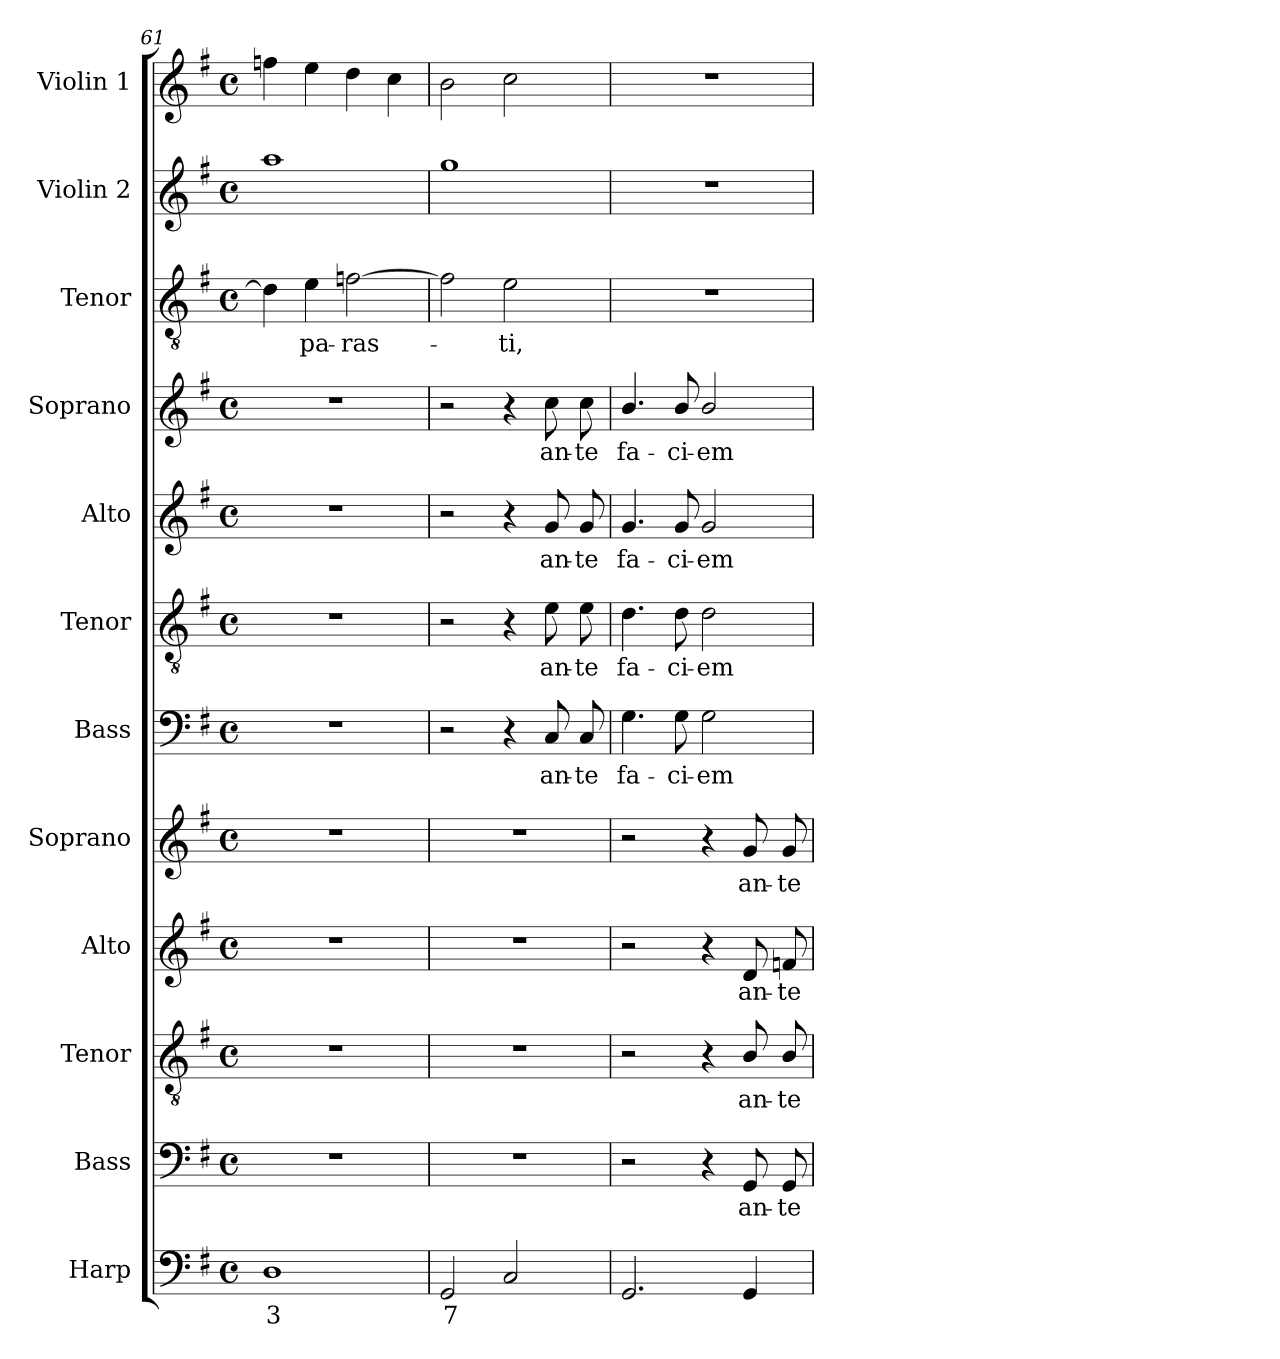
**kern	**text	**kern	**text	**kern	**text	**kern	**text	**kern	**text	**kern	**text	**kern	**text	**kern	**text	**kern	**text	**kern	**text	**kern	**kern
*part12	*part12	*part11	*part11	*part10	*part10	*part9	*part9	*part8	*part8	*part7	*part7	*part6	*part6	*part5	*part5	*part4	*part4	*part3	*part3	*part2	*part1
*staff12	*staff12	*staff11	*staff11	*staff10	*staff10	*staff9	*staff9	*staff8	*staff8	*staff7	*staff7	*staff6	*staff6	*staff5	*staff5	*staff4	*staff4	*staff3	*staff3	*staff2	*staff1
*I"Harp	*	*I"Bass	*	*I"Tenor	*	*I"Alto	*	*I"Soprano	*	*I"Bass	*	*I"Tenor	*	*I"Alto	*	*I"Soprano	*	*I"Tenor	*	*I"Violin 2	*I"Violin 1
*I'Hp.	*	*I'B.	*	*I'T.	*	*I'A.	*	*I'S.	*	*I'B.	*	*I'T.	*	*I'A.	*	*I'S.	*	*I'T.	*	*I'Vln. 2	*I'Vln. 1
*clefF4	*	*clefF4	*	*clefGv2	*	*clefG2	*	*clefG2	*	*clefF4	*	*clefGv2	*	*clefG2	*	*clefG2	*	*clefGv2	*	*clefG2	*clefG2
*	*	*	*	*ITrd7c12	*	*	*	*	*	*	*	*ITrd7c12	*	*	*	*	*	*ITrd7c12	*	*	*
*k[f#]	*	*k[f#]	*	*k[f#]	*	*k[f#]	*	*k[f#]	*	*k[f#]	*	*k[f#]	*	*k[f#]	*	*k[f#]	*	*k[f#]	*	*k[f#]	*k[f#]
*G:	*	*G:	*	*G:	*	*G:	*	*G:	*	*G:	*	*G:	*	*G:	*	*G:	*	*G:	*	*G:	*G:
*M4/4	*	*M4/4	*	*M4/4	*	*M4/4	*	*M4/4	*	*M4/4	*	*M4/4	*	*M4/4	*	*M4/4	*	*M4/4	*	*M4/4	*M4/4
*met(c)	*	*met(c)	*	*met(c)	*	*met(c)	*	*met(c)	*	*met(c)	*	*met(c)	*	*met(c)	*	*met(c)	*	*met(c)	*	*met(c)	*met(c)
=61	=61	=61	=61	=61	=61	=61	=61	=61	=61	=61	=61	=61	=61	=61	=61	=61	=61	=61	=61	=61	=61
!	!LO:LY:b:color=#000000	!	!	!	!	!	!	!	!	!	!	!	!	!	!	!	!	!	!	!	!
1Di	3	1r	.	1r	.	1r	.	1r	.	1r	.	1r	.	1r	.	1r	.	4Di\]	.	1aai	4ffni\
!	!	!	!	!	!	!	!	!	!	!	!	!	!	!	!	!	!	!	!LO:LY:b:color=#000000	!	!
.	.	.	.	.	.	.	.	.	.	.	.	.	.	.	.	.	.	4Ei\	pa-	.	4eei\
!	!	!	!	!	!	!	!	!	!	!	!	!	!	!	!	!	!	!	!LO:LY:b:color=#000000	!	!
.	.	.	.	.	.	.	.	.	.	.	.	.	.	.	.	.	.	[>2Fni\	-ras-	.	4ddi\
.	.	.	.	.	.	.	.	.	.	.	.	.	.	.	.	.	.	.	.	.	4cci\
=62	=62	=62	=62	=62	=62	=62	=62	=62	=62	=62	=62	=62	=62	=62	=62	=62	=62	=62	=62	=62	=62
!	!LO:LY:b:color=#000000	!	!	!	!	!	!	!	!	!	!	!	!	!	!	!	!	!	!	!	!
2GGi/	7	1r	.	1r	.	1r	.	1r	.	2r	.	2r	.	2r	.	2r	.	2Fi\]	.	1ggi	2bi\
!	!	!	!	!	!	!	!	!	!	!	!	!	!	!	!	!	!	!	!LO:LY:b:color=#000000	!	!
2Ci/	.	.	.	.	.	.	.	.	.	4r	.	4r	.	4r	.	4r	.	2Ei\	-ti,	.	2cci\
!	!	!	!	!	!	!	!	!	!	!	!LO:LY:b:color=#000000	!	!	!	!	!	!	!	!	!	!
!	!	!	!	!	!	!	!	!	!	!	!	!	!LO:LY:b:color=#000000	!	!	!	!	!	!	!	!
!	!	!	!	!	!	!	!	!	!	!	!	!	!	!	!LO:LY:b:color=#000000	!	!	!	!	!	!
!	!	!	!	!	!	!	!	!	!	!	!	!	!	!	!	!	!LO:LY:b:color=#000000	!	!	!	!
.	.	.	.	.	.	.	.	.	.	8Ci/	an-	8Ei\	an-	8gi/	an-	8cci\	an-	.	.	.	.
!	!	!	!	!	!	!	!	!	!	!	!LO:LY:b:color=#000000	!	!	!	!	!	!	!	!	!	!
!	!	!	!	!	!	!	!	!	!	!	!	!	!LO:LY:b:color=#000000	!	!	!	!	!	!	!	!
!	!	!	!	!	!	!	!	!	!	!	!	!	!	!	!LO:LY:b:color=#000000	!	!	!	!	!	!
!	!	!	!	!	!	!	!	!	!	!	!	!	!	!	!	!	!LO:LY:b:color=#000000	!	!	!	!
.	.	.	.	.	.	.	.	.	.	8Ci/	-te	8Ei\	-te	8gi/	-te	8cci\	-te	.	.	.	.
=63	=63	=63	=63	=63	=63	=63	=63	=63	=63	=63	=63	=63	=63	=63	=63	=63	=63	=63	=63	=63	=63
!	!	!	!	!	!	!	!	!	!	!	!LO:LY:b:color=#000000	!	!	!	!	!	!	!	!	!	!
!	!	!	!	!	!	!	!	!	!	!	!	!	!LO:LY:b:color=#000000	!	!	!	!	!	!	!	!
!	!	!	!	!	!	!	!	!	!	!	!	!	!	!	!LO:LY:b:color=#000000	!	!	!	!	!	!
!	!	!	!	!	!	!	!	!	!	!	!	!	!	!	!	!	!LO:LY:b:color=#000000	!	!	!	!
2.GGi/	.	2r	.	2r	.	2r	.	2r	.	4.Gi\	fa-	4.Di\	fa-	4.gi/	fa-	4.bi/	fa-	1r	.	1r	1r
!	!	!	!	!	!	!	!	!	!	!	!LO:LY:b:color=#000000	!	!	!	!	!	!	!	!	!	!
!	!	!	!	!	!	!	!	!	!	!	!	!	!LO:LY:b:color=#000000	!	!	!	!	!	!	!	!
!	!	!	!	!	!	!	!	!	!	!	!	!	!	!	!LO:LY:b:color=#000000	!	!	!	!	!	!
!	!	!	!	!	!	!	!	!	!	!	!	!	!	!	!	!	!LO:LY:b:color=#000000	!	!	!	!
.	.	.	.	.	.	.	.	.	.	8Gi\	-ci-	8Di\	-ci-	8gi/	-ci-	8bi/	-ci-	.	.	.	.
!	!	!	!	!	!	!	!	!	!	!	!LO:LY:b:color=#000000	!	!	!	!	!	!	!	!	!	!
!	!	!	!	!	!	!	!	!	!	!	!	!	!LO:LY:b:color=#000000	!	!	!	!	!	!	!	!
!	!	!	!	!	!	!	!	!	!	!	!	!	!	!	!LO:LY:b:color=#000000	!	!	!	!	!	!
!	!	!	!	!	!	!	!	!	!	!	!	!	!	!	!	!	!LO:LY:b:color=#000000	!	!	!	!
.	.	4r	.	4r	.	4r	.	4r	.	2Gi\	-em	2Di\	-em	2gi/	-em	2bi/	-em	.	.	.	.
!	!	!	!LO:LY:b:color=#000000	!	!	!	!	!	!	!	!	!	!	!	!	!	!	!	!	!	!
!	!	!	!	!	!LO:LY:b:color=#000000	!	!	!	!	!	!	!	!	!	!	!	!	!	!	!	!
!	!	!	!	!	!	!	!LO:LY:b:color=#000000	!	!	!	!	!	!	!	!	!	!	!	!	!	!
!	!	!	!	!	!	!	!	!	!LO:LY:b:color=#000000	!	!	!	!	!	!	!	!	!	!	!	!
4GGi/	.	8GGi/	an-	8BBi/	an-	8di/	an-	8gi/	an-	.	.	.	.	.	.	.	.	.	.	.	.
!	!	!	!LO:LY:b:color=#000000	!	!	!	!	!	!	!	!	!	!	!	!	!	!	!	!	!	!
!	!	!	!	!	!LO:LY:b:color=#000000	!	!	!	!	!	!	!	!	!	!	!	!	!	!	!	!
!	!	!	!	!	!	!	!LO:LY:b:color=#000000	!	!	!	!	!	!	!	!	!	!	!	!	!	!
!	!	!	!	!	!	!	!	!	!LO:LY:b:color=#000000	!	!	!	!	!	!	!	!	!	!	!	!
.	.	8GGi/	-te	8BBi/	-te	8fni/	-te	8gi/	-te	.	.	.	.	.	.	.	.	.	.	.	.
=	=	=	=	=	=	=	=	=	=	=	=	=	=	=	=	=	=	=	=	=	=
*-	*-	*-	*-	*-	*-	*-	*-	*-	*-	*-	*-	*-	*-	*-	*-	*-	*-	*-	*-	*-	*-
